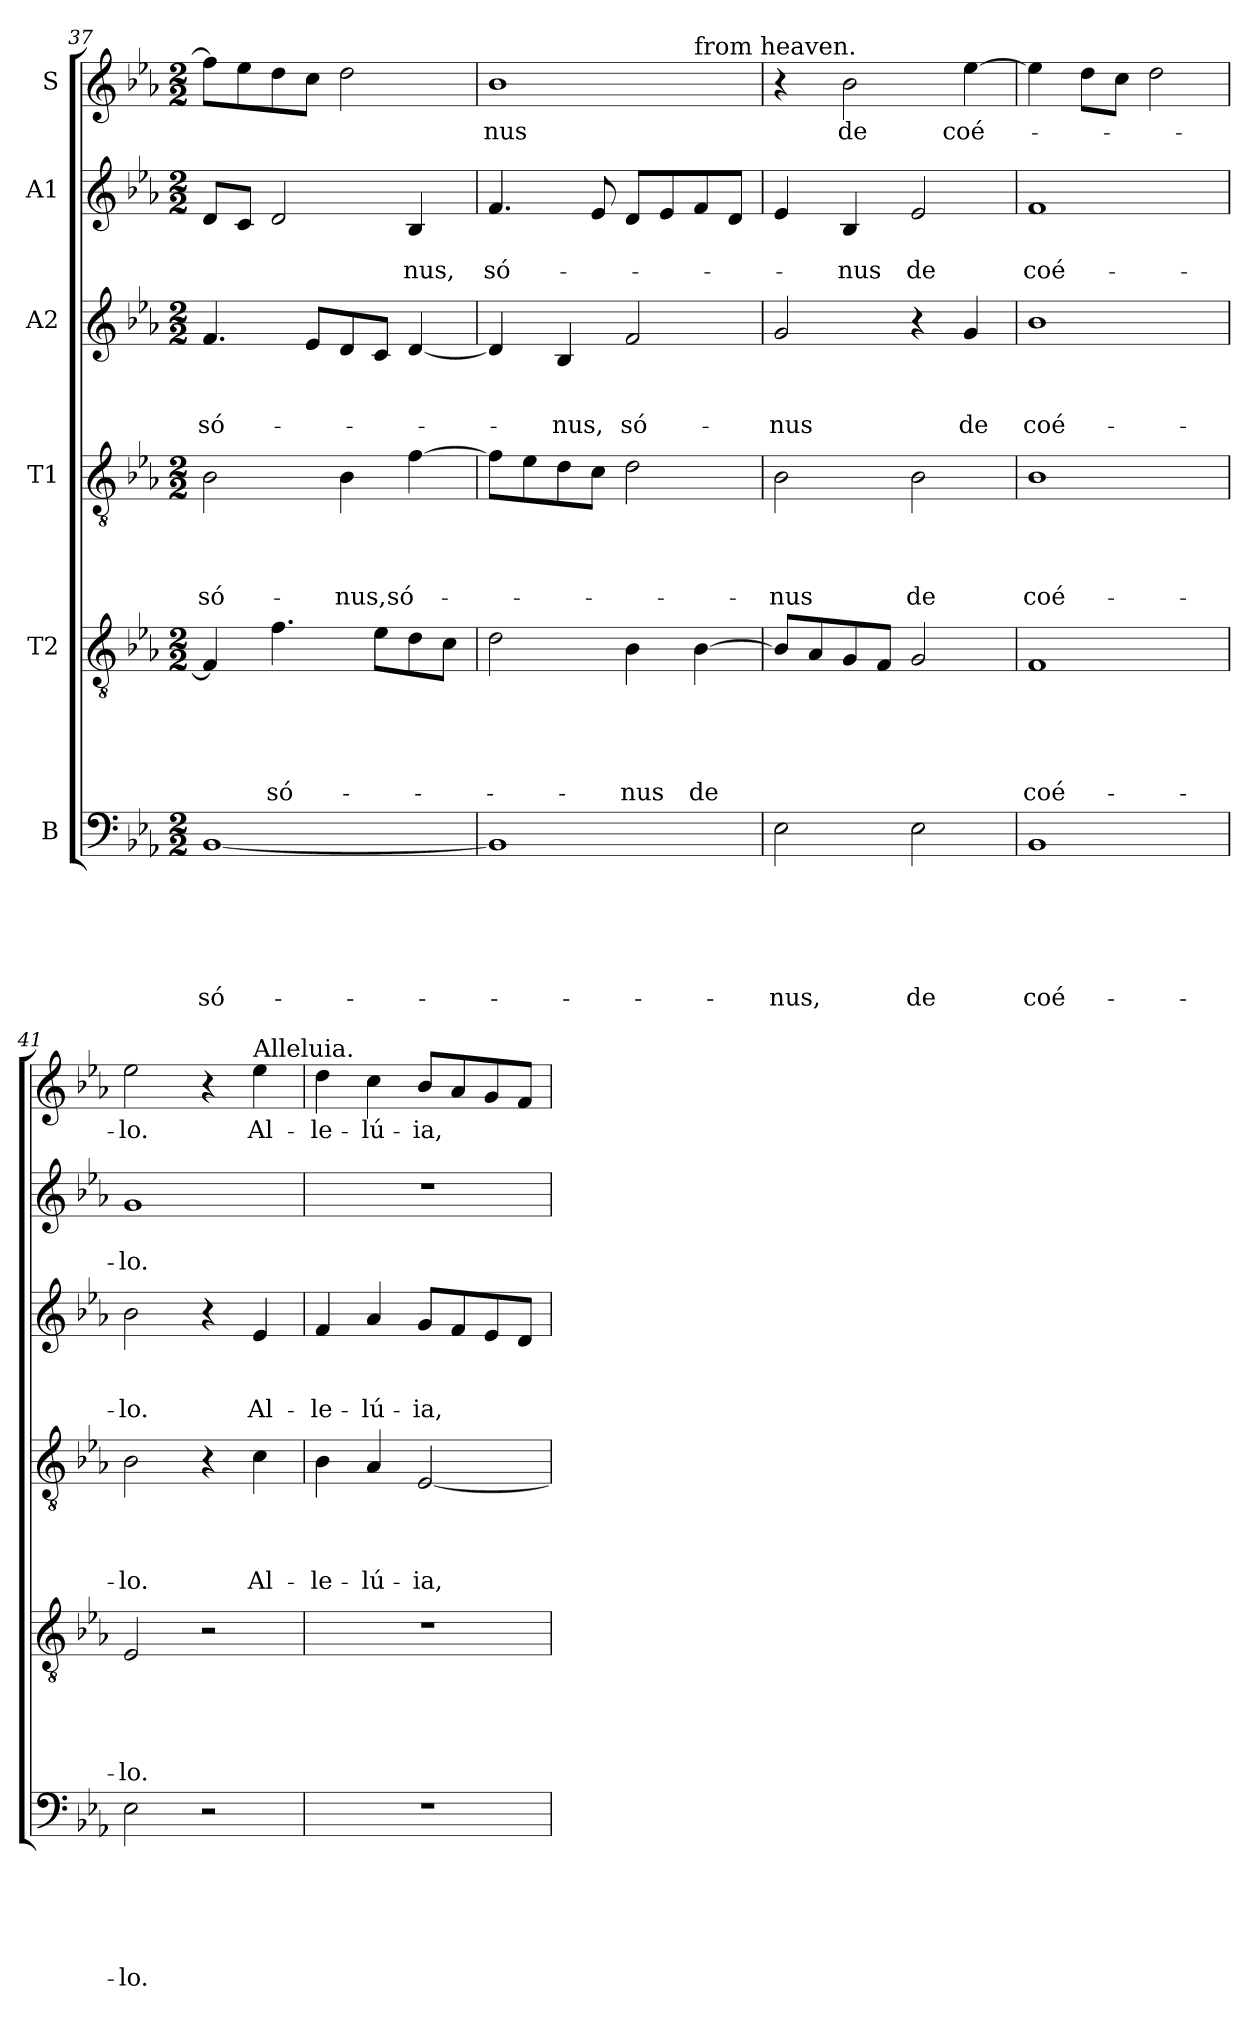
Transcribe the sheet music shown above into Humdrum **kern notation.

**kern	**text	**text	**text	**text	**text	**text	**kern	**text	**text	**text	**text	**text	**kern	**text	**text	**text	**text	**kern	**text	**text	**text	**kern	**text	**text	**kern	**text
*part6	*part6	*part6	*part6	*part6	*part6	*part6	*part5	*part5	*part5	*part5	*part5	*part5	*part4	*part4	*part4	*part4	*part4	*part3	*part3	*part3	*part3	*part2	*part2	*part2	*part1	*part1
*staff6	*staff6	*staff6	*staff6	*staff6	*staff6	*staff6	*staff5	*staff5	*staff5	*staff5	*staff5	*staff5	*staff4	*staff4	*staff4	*staff4	*staff4	*staff3	*staff3	*staff3	*staff3	*staff2	*staff2	*staff2	*staff1	*staff1
*I"B	*	*	*	*	*	*	*I"T2	*	*	*	*	*	*I"T1	*	*	*	*	*I"A2	*	*	*	*I"A1	*	*	*I"S	*
*clefF4	*	*	*	*	*	*	*clefGv2	*	*	*	*	*	*clefGv2	*	*	*	*	*clefG2	*	*	*	*clefG2	*	*	*clefG2	*
*k[b-e-a-]	*	*	*	*	*	*	*k[b-e-a-]	*	*	*	*	*	*k[b-e-a-]	*	*	*	*	*k[b-e-a-]	*	*	*	*k[b-e-a-]	*	*	*k[b-e-a-]	*
*E-:	*	*	*	*	*	*	*E-:	*	*	*	*	*	*E-:	*	*	*	*	*E-:	*	*	*	*E-:	*	*	*E-:	*
*M2/2	*	*	*	*	*	*	*M2/2	*	*	*	*	*	*M2/2	*	*	*	*	*M2/2	*	*	*	*M2/2	*	*	*M2/2	*
=37	=37	=37	=37	=37	=37	=37	=37	=37	=37	=37	=37	=37	=37	=37	=37	=37	=37	=37	=37	=37	=37	=37	=37	=37	=37	=37
!	!	!	!	!	!	!LO:LY:b	!	!	!	!	!	!	!	!	!	!	!LO:LY:b	!	!	!	!LO:LY:b	!	!	!	!	!
[1BB-	.	.	.	.	.	só-	4F/]	.	.	.	.	.	2B-\	.	.	.	só-	4.f/	.	.	só-	8d/L	.	.	8ff\L]	.
.	.	.	.	.	.	.	.	.	.	.	.	.	.	.	.	.	.	.	.	.	.	8c/J	.	.	8ee-\	.
!	!	!	!	!	!	!	!	!	!	!	!	!LO:LY:b	!	!	!	!	!	!	!	!	!	!	!	!	!	!
.	.	.	.	.	.	.	4.f\	.	.	.	.	só-	.	.	.	.	.	.	.	.	.	2d/	.	.	8dd\	.
.	.	.	.	.	.	.	.	.	.	.	.	.	.	.	.	.	.	8e-/L	.	.	.	.	.	.	8cc\J	.
!	!	!	!	!	!	!	!	!	!	!	!	!	!	!	!	!	!LO:LY:b	!	!	!	!	!	!	!	!	!
.	.	.	.	.	.	.	.	.	.	.	.	.	4B-\	.	.	.	-nus,	8d/	.	.	.	.	.	.	2dd\	.
.	.	.	.	.	.	.	8e-\L	.	.	.	.	.	.	.	.	.	.	8c/J	.	.	.	.	.	.	.	.
!	!	!	!	!	!	!	!	!	!	!	!	!	!	!	!	!	!LO:LY:b	!	!	!	!	!	!	!LO:LY:b	!	!
.	.	.	.	.	.	.	8d\	.	.	.	.	.	[4f\	.	.	.	só-	[4d/	.	.	.	4B-/	.	-nus,	.	.
.	.	.	.	.	.	.	8c\J	.	.	.	.	.	.	.	.	.	.	.	.	.	.	.	.	.	.	.
!!LO:PB:g=z
=38	=38	=38	=38	=38	=38	=38	=38	=38	=38	=38	=38	=38	=38	=38	=38	=38	=38	=38	=38	=38	=38	=38	=38	=38	=38	=38
!	!	!	!	!	!	!	!	!	!	!	!	!	!	!	!	!	!	!	!	!	!	!	!	!LO:LY:b	!	!LO:LY:b
*	*	*	*	*	*	*	*	*	*	*	*	*	*	*	*	*	*	*	*	*	*	*	*	*	*^	*
1BB-]	.	.	.	.	.	.	2d\	.	.	.	.	.	8f\L]	.	.	.	.	4d/]	.	.	.	4.f/	.	só-	1b-	2.ryy	-nus
.	.	.	.	.	.	.	.	.	.	.	.	.	8e-\	.	.	.	.	.	.	.	.	.	.	.	.	.	.
!	!	!	!	!	!	!	!	!	!	!	!	!	!	!	!	!	!	!	!	!	!LO:LY:b	!	!	!	!	!	!
.	.	.	.	.	.	.	.	.	.	.	.	.	8d\	.	.	.	.	4B-/	.	.	-nus,	.	.	.	.	.	.
.	.	.	.	.	.	.	.	.	.	.	.	.	8c\J	.	.	.	.	.	.	.	.	8e-/	.	.	.	.	.
!	!	!	!	!	!	!	!	!	!	!	!	!LO:LY:b	!	!	!	!	!	!	!	!	!LO:LY:b	!	!	!	!	!	!
.	.	.	.	.	.	.	4B-\	.	.	.	.	-nus	2d\	.	.	.	.	2f/	.	.	só-	8d/L	.	.	.	.	.
.	.	.	.	.	.	.	.	.	.	.	.	.	.	.	.	.	.	.	.	.	.	8e-/	.	.	.	.	.
!	!	!	!	!	!	!	!	!	!	!	!	!	!	!	!	!	!	!	!	!	!	!	!	!	!	!LO:TX:a:t=from heaven.	!
!	!	!	!	!	!	!	!	!	!	!	!	!LO:LY:b	!	!	!	!	!	!	!	!	!	!	!	!	!	!	!
.	.	.	.	.	.	.	[4B-\	.	.	.	.	de	.	.	.	.	.	.	.	.	.	8f/	.	.	.	4ryy	.
.	.	.	.	.	.	.	.	.	.	.	.	.	.	.	.	.	.	.	.	.	.	8d/J	.	.	.	.	.
=39	=39	=39	=39	=39	=39	=39	=39	=39	=39	=39	=39	=39	=39	=39	=39	=39	=39	=39	=39	=39	=39	=39	=39	=39	=39	=39	=39
!	!	!	!	!	!	!LO:LY:b	!	!	!	!	!	!	!	!	!	!	!LO:LY:b	!	!	!	!LO:LY:b	!	!	!	!	!	!
*	*	*	*	*	*	*	*	*	*	*	*	*	*	*	*	*	*	*	*	*	*	*	*	*	*v	*v	*
2E-\	.	.	.	.	.	-nus,	8B-/L]	.	.	.	.	.	2B-\	.	.	.	-nus	2g/	.	.	-nus	4e-/	.	.	4r	.
.	.	.	.	.	.	.	8A-/	.	.	.	.	.	.	.	.	.	.	.	.	.	.	.	.	.	.	.
!	!	!	!	!	!	!	!	!	!	!	!	!	!	!	!	!	!	!	!	!	!	!	!	!LO:LY:b	!	!LO:LY:b
.	.	.	.	.	.	.	8G/	.	.	.	.	.	.	.	.	.	.	.	.	.	.	4B-/	.	-nus	2b-\	de
.	.	.	.	.	.	.	8F/J	.	.	.	.	.	.	.	.	.	.	.	.	.	.	.	.	.	.	.
!	!	!	!	!	!	!LO:LY:b	!	!	!	!	!	!	!	!	!	!	!LO:LY:b	!	!	!	!	!	!	!LO:LY:b	!	!
2E-\	.	.	.	.	.	de	2G/	.	.	.	.	.	2B-\	.	.	.	de	4r	.	.	.	2e-/	.	de	.	.
!	!	!	!	!	!	!	!	!	!	!	!	!	!	!	!	!	!	!	!	!	!LO:LY:b	!	!	!	!	!LO:LY:b
.	.	.	.	.	.	.	.	.	.	.	.	.	.	.	.	.	.	4g/	.	.	de	.	.	.	[4ee-\	coé-
=40	=40	=40	=40	=40	=40	=40	=40	=40	=40	=40	=40	=40	=40	=40	=40	=40	=40	=40	=40	=40	=40	=40	=40	=40	=40	=40
!	!	!	!	!	!	!LO:LY:b	!	!	!	!	!	!LO:LY:b	!	!	!	!	!LO:LY:b	!	!	!	!LO:LY:b	!	!	!LO:LY:b	!	!
1BB-	.	.	.	.	.	coé-	1F	.	.	.	.	coé-	1B-	.	.	.	coé-	1b-	.	.	coé-	1f	.	coé-	4ee-\]	.
.	.	.	.	.	.	.	.	.	.	.	.	.	.	.	.	.	.	.	.	.	.	.	.	.	8dd\L	.
.	.	.	.	.	.	.	.	.	.	.	.	.	.	.	.	.	.	.	.	.	.	.	.	.	8cc\J	.
.	.	.	.	.	.	.	.	.	.	.	.	.	.	.	.	.	.	.	.	.	.	.	.	.	2dd\	.
=41	=41	=41	=41	=41	=41	=41	=41	=41	=41	=41	=41	=41	=41	=41	=41	=41	=41	=41	=41	=41	=41	=41	=41	=41	=41	=41
!	!	!	!	!	!	!LO:LY:b	!	!	!	!	!	!LO:LY:b	!	!	!	!	!LO:LY:b	!	!	!	!LO:LY:b	!	!	!LO:LY:b	!	!LO:LY:b
2E-\	.	.	.	.	.	-lo.	2E-/	.	.	.	.	-lo.	2B-\	.	.	.	-lo.	2b-\	.	.	-lo.	1g	.	-lo.	2ee-\	-lo.
2r	.	.	.	.	.	.	2r	.	.	.	.	.	4r	.	.	.	.	4r	.	.	.	.	.	.	4r	.
!	!	!	!	!	!	!	!	!	!	!	!	!	!	!	!	!	!	!	!	!	!	!	!	!	!LO:TX:a:t=Alleluia.	!
!	!	!	!	!	!	!	!	!	!	!	!	!	!	!	!	!	!LO:LY:b	!	!	!	!LO:LY:b	!	!	!	!	!LO:LY:b
.	.	.	.	.	.	.	.	.	.	.	.	.	4c\	.	.	.	Al-	4e-/	.	.	Al-	.	.	.	4ee-\	Al-
=42	=42	=42	=42	=42	=42	=42	=42	=42	=42	=42	=42	=42	=42	=42	=42	=42	=42	=42	=42	=42	=42	=42	=42	=42	=42	=42
!	!	!	!	!	!	!	!	!	!	!	!	!	!	!	!	!	!LO:LY:b	!	!	!	!LO:LY:b	!	!	!	!	!LO:LY:b
1r	.	.	.	.	.	.	1r	.	.	.	.	.	4B-\	.	.	.	-le-	4f/	.	.	-le-	1r	.	.	4dd\	-le-
!	!	!	!	!	!	!	!	!	!	!	!	!	!	!	!	!	!LO:LY:b	!	!	!	!LO:LY:b	!	!	!	!	!LO:LY:b
.	.	.	.	.	.	.	.	.	.	.	.	.	4A-/	.	.	.	-lú-	4a-/	.	.	-lú-	.	.	.	4cc\	-lú-
!	!	!	!	!	!	!	!	!	!	!	!	!	!	!	!	!	!LO:LY:b	!	!	!	!LO:LY:b	!	!	!	!	!LO:LY:b
.	.	.	.	.	.	.	.	.	.	.	.	.	[2E-/	.	.	.	-ia,	8g/L	.	.	-ia,	.	.	.	8b-/L	-ia,
.	.	.	.	.	.	.	.	.	.	.	.	.	.	.	.	.	.	8f/	.	.	.	.	.	.	8a-/	.
.	.	.	.	.	.	.	.	.	.	.	.	.	.	.	.	.	.	8e-/	.	.	.	.	.	.	8g/	.
.	.	.	.	.	.	.	.	.	.	.	.	.	.	.	.	.	.	8d/J	.	.	.	.	.	.	8f/J	.
=	=	=	=	=	=	=	=	=	=	=	=	=	=	=	=	=	=	=	=	=	=	=	=	=	=	=
*-	*-	*-	*-	*-	*-	*-	*-	*-	*-	*-	*-	*-	*-	*-	*-	*-	*-	*-	*-	*-	*-	*-	*-	*-	*-	*-
